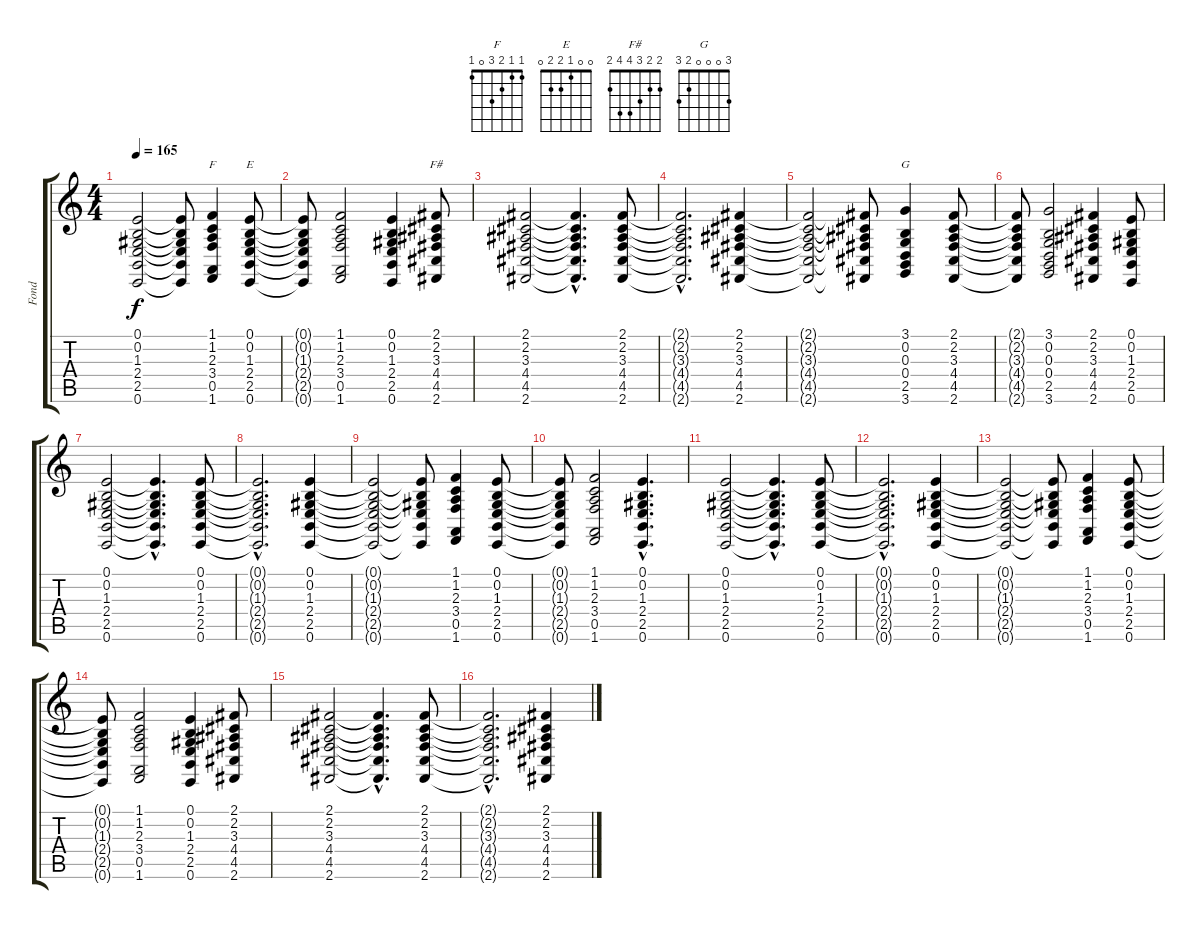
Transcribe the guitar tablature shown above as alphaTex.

\track ("Fond" "Fond") {instrument stringensemble1}
\staff {score tabs}
\tuning (E4 B3 G3 D3 A2 E2) {hide}
\chord ("F" 1 1 2 3 0 1)
\chord ("E" 0 0 1 2 2 0)
\chord ("F#" 2 2 3 4 4 2)
\chord ("G" 3 0 0 0 2 3)
\ts (4 4)
\tempo 165
\clef g2
\ks c
(0.1{t} 0.2{t} 1.3{t} 2.4{t} 2.5{t} 0.6{t}).2{dy f} (0.1{t} 0.2{t} 1.3{t} 2.4{t} 2.5{t} 0.6{t}).8 (1.1 1.2 2.3 3.4 0.5 1.6).4{ch "F"} (0.1 0.2 1.3 2.4 2.5 0.6).8{ch "E"} |
(0.1{t} 0.2{t} 1.3{t} 2.4{t} 2.5{t} 0.6{t}).8 (1.1 1.2 2.3 3.4 0.5 1.6).2 (0.1 0.2 1.3 2.4 2.5 0.6).4 (2.1 2.2 3.3 4.4 4.5 2.6).8{ch "F#"} |
(2.1 2.2 3.3 4.4 4.5 2.6).2 (2.1{hac t} 2.2{hac t} 3.3{hac t} 4.4{hac t} 4.5{hac t} 2.6{hac t}).4{d} (2.1 2.2 3.3 4.4 4.5 2.6).8 |
(2.1{hac t} 2.2{hac t} 3.3{hac t} 4.4{hac t} 4.5{hac t} 2.6{hac t}).2{d} (2.1 2.2 3.3 4.4 4.5 2.6).4 |
(2.1{t} 2.2{t} 3.3{t} 4.4{t} 4.5{t} 2.6{t}).2 (2.1{t} 2.2{t} 3.3{t} 4.4{t} 4.5{t} 2.6{t}).8 (3.1 0.2 0.3 0.4 2.5 3.6).4{ch "G"} (2.1 2.2 3.3 4.4 4.5 2.6).8 |
(2.1{t} 2.2{t} 3.3{t} 4.4{t} 4.5{t} 2.6{t}).8 (3.1 0.2 0.3 0.4 2.5 3.6).2 (2.1 2.2 3.3 4.4 4.5 2.6).4 (0.1 0.2 1.3 2.4 2.5 0.6).8 |
(0.1 0.2 1.3 2.4 2.5 0.6).2 (0.1{hac t} 0.2{hac t} 1.3{hac t} 2.4{hac t} 2.5{hac t} 0.6{hac t}).4{d} (0.1 0.2 1.3 2.4 2.5 0.6).8 |
(0.1{hac t} 0.2{hac t} 1.3{hac t} 2.4{hac t} 2.5{hac t} 0.6{hac t}).2{d} (0.1 0.2 1.3 2.4 2.5 0.6).4 |
(0.1{t} 0.2{t} 1.3{t} 2.4{t} 2.5{t} 0.6{t}).2 (0.1{t} 0.2{t} 1.3{t} 2.4{t} 2.5{t} 0.6{t}).8 (1.1 1.2 2.3 3.4 0.5 1.6).4 (0.1 0.2 1.3 2.4 2.5 0.6).8 |
(0.1{t} 0.2{t} 1.3{t} 2.4{t} 2.5{t} 0.6{t}).8 (1.1 1.2 2.3 3.4 0.5 1.6).2 (0.1{hac} 0.2{hac} 1.3{hac} 2.4{hac} 2.5{hac} 0.6{hac}).4{d} |
(0.1 0.2 1.3 2.4 2.5 0.6).2 (0.1{hac t} 0.2{hac t} 1.3{hac t} 2.4{hac t} 2.5{hac t} 0.6{hac t}).4{d} (0.1 0.2 1.3 2.4 2.5 0.6).8 |
(0.1{hac t} 0.2{hac t} 1.3{hac t} 2.4{hac t} 2.5{hac t} 0.6{hac t}).2{d} (0.1 0.2 1.3 2.4 2.5 0.6).4 |
(0.1{t} 0.2{t} 1.3{t} 2.4{t} 2.5{t} 0.6{t}).2 (0.1{t} 0.2{t} 1.3{t} 2.4{t} 2.5{t} 0.6{t}).8 (1.1 1.2 2.3 3.4 0.5 1.6).4 (0.1 0.2 1.3 2.4 2.5 0.6).8 |
(0.1{t} 0.2{t} 1.3{t} 2.4{t} 2.5{t} 0.6{t}).8 (1.1 1.2 2.3 3.4 0.5 1.6).2 (0.1 0.2 1.3 2.4 2.5 0.6).4 (2.1 2.2 3.3 4.4 4.5 2.6).8 |
(2.1 2.2 3.3 4.4 4.5 2.6).2 (2.1{hac t} 2.2{hac t} 3.3{hac t} 4.4{hac t} 4.5{hac t} 2.6{hac t}).4{d} (2.1 2.2 3.3 4.4 4.5 2.6).8 |
(2.1{hac t} 2.2{hac t} 3.3{hac t} 4.4{hac t} 4.5{hac t} 2.6{hac t}).2{d} (2.1 2.2 3.3 4.4 4.5 2.6).4
